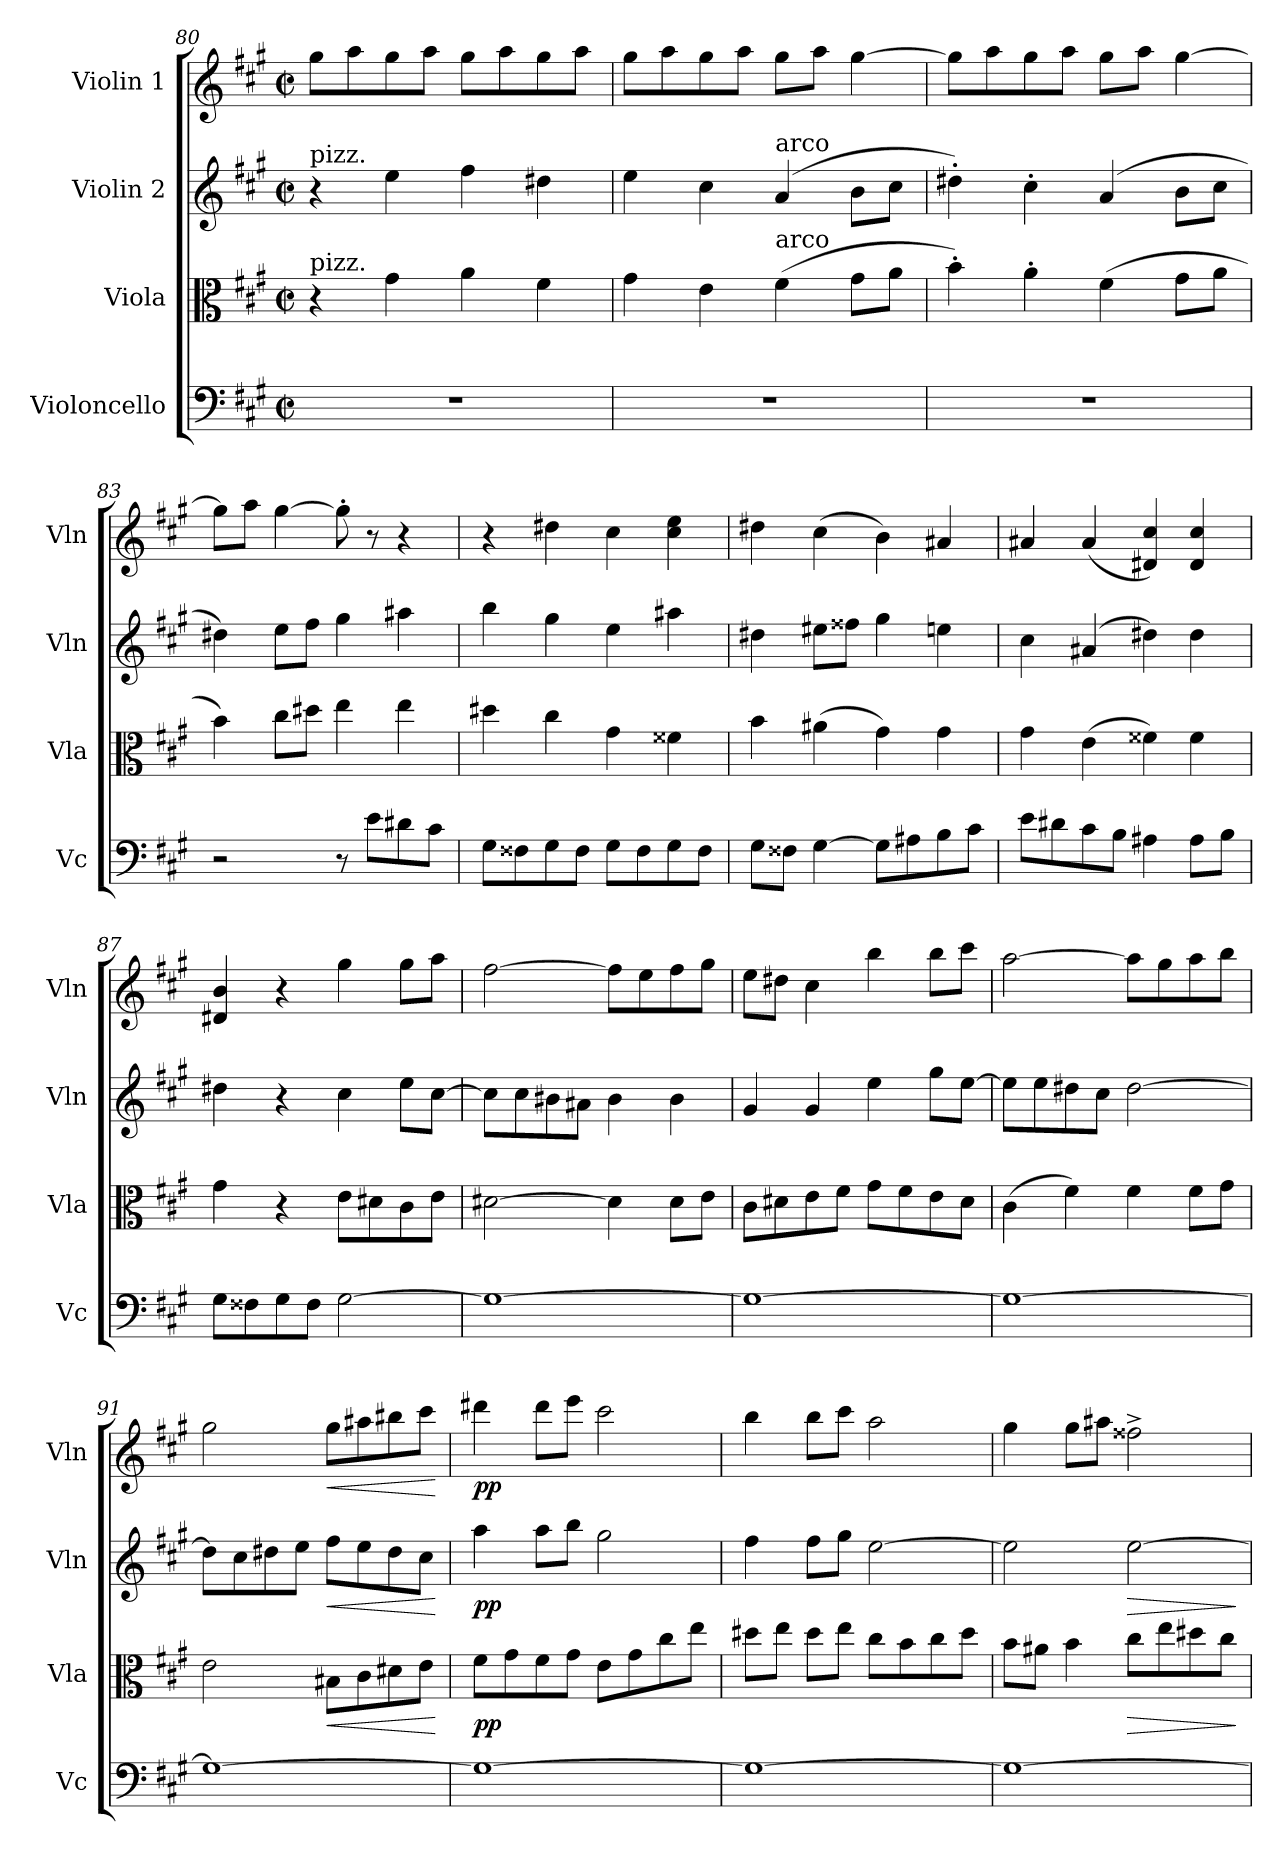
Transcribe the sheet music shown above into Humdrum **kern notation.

**kern	**kern	**dynam	**kern	**dynam	**kern	**dynam
*part4	*part3	*part3	*part2	*part2	*part1	*part1
*staff4	*staff3	*staff3	*staff2	*staff2	*staff1	*staff1
*I"Violoncello	*I"Viola	*	*I"Violin 2	*	*I"Violin 1	*
*I'Vc	*I'Vla	*	*I'Vln	*	*I'Vln	*
!!LO:LB:g=z
*clefF4	*clefC3	*	*clefG2	*	*clefG2	*
*k[f#c#g#]	*k[f#c#g#]	*	*k[f#c#g#]	*	*k[f#c#g#]	*
*M2/2	*M2/2	*	*M2/2	*	*M2/2	*
*met(c|)	*met(c|)	*	*met(c|)	*	*met(c|)	*
=80	=80	=80	=80	=80	=80	=80
!	!	!	!LO:TX:a:t=pizz.	!	!	!
!	!LO:TX:a:t=pizz.	!	!	!	!	!
!	!	!	!	!	!	!LO:DY:b
!	!	!	!	!	!	!LO:DY:n=1:b
1r	4r	.	4r	.	8gg#\L	other-dynamics p
.	.	.	.	.	8aa\	.
.	4g#\	.	4ee\	.	8gg#\	.
.	.	.	.	.	8aa\J	.
.	4a\	.	4ff#\	.	8gg#\L	.
.	.	.	.	.	8aa\	.
.	4f#\	.	4dd#X\	.	8gg#\	.
.	.	.	.	.	8aa\J	.
=81	=81	=81	=81	=81	=81	=81
1r	4g#\	.	4ee\	.	8gg#\L	.
.	.	.	.	.	8aa\	.
.	4e\	.	4cc#\	.	8gg#\	.
.	.	.	.	.	8aa\J	.
!	!	!	!LO:TX:a:t=arco	!	!	!
!	!LO:TX:a:t=arco	!	!	!	!	!
.	(4f#\	.	(4a/	.	8gg#\L	.
.	.	.	.	.	8aa\J	.
.	8g#\L	.	8b\L	.	[4gg#\	.
.	8a\J	.	8cc#\J	.	.	.
=82	=82	=82	=82	=82	=82	=82
1r	4b'\)	.	4dd#X'\)	.	8gg#\L]	.
.	.	.	.	.	8aa\	.
.	4a'\	.	4cc#'\	.	8gg#\	.
.	.	.	.	.	8aa\J	.
.	(4f#\	.	(4a/	.	8gg#\L	.
.	.	.	.	.	8aa\J	.
.	8g#\L	.	8b\L	.	[4gg#\	.
.	8a\J	.	8cc#\J	.	.	.
=83	=83	=83	=83	=83	=83	=83
2r	4b\)	.	4dd#X\)	.	8gg#\L]	.
.	.	.	.	.	8aa\J	.
.	8cc#\L	.	8ee\L	.	[4gg#\	.
.	8dd#X\J	.	8ff#\J	.	.	.
8r	4ee\	.	4gg#\	.	8gg#'\]	.
8e\L	.	.	.	.	8r	.
8d#X\	4ee\	.	4aa#X\	.	4r	.
8c#\J	.	.	.	.	.	.
!!LO:LB:g=z
=84	=84	=84	=84	=84	=84	=84
8G#\L	4dd#X\	.	4bb\	.	4r	.
8F##X\	.	.	.	.	.	.
8G#\	4cc#\	.	4gg#\	.	4dd#X\	.
8F##\J	.	.	.	.	.	.
8G#\L	4g#\	.	4ee\	.	4cc#\	.
8F##\	.	.	.	.	.	.
8G#\	4f##X\	.	4aa#X\	.	4cc#\ 4ee\	.
8F##\J	.	.	.	.	.	.
!!LO:LB:g=z
=85	=85	=85	=85	=85	=85	=85
8G#\L	4b\	.	4dd#X\	.	4dd#X\	.
8F##X\J	.	.	.	.	.	.
[4G#\	(4a#X\	.	8ee#X\L	.	(4cc#\	.
.	.	.	8ff##X\J	.	.	.
8G#\L]	4g#\)	.	4gg#\	.	4b\)	.
8A#X\	.	.	.	.	.	.
8B\	4g#\	.	4een\	.	4a#X/	.
8c#\J	.	.	.	.	.	.
=86	=86	=86	=86	=86	=86	=86
8e\L	4g#\	.	4cc#\	.	4a#X/	.
8d#X\	.	.	.	.	.	.
8c#\	(4e\	.	(4a#X/	.	(>4a#/	.
8B\J	.	.	.	.	.	.
4A#X\	4f##X\)	.	4dd#X\)	.	4d#X/ 4cc#/)	.
8A#\L	4f##\	.	4dd#\	.	4d#/ 4cc#/	.
8B\J	.	.	.	.	.	.
=87	=87	=87	=87	=87	=87	=87
8G#\L	4g#\	.	4dd#X\	.	4d#X/ 4b/	.
8F##X\	.	.	.	.	.	.
8G#\	4r	.	4r	.	4r	.
8F##\J	.	.	.	.	.	.
[2G#\	8e\L	.	4cc#\	.	4gg#\	.
.	8d#X\	.	.	.	.	.
.	8c#\	.	8ee\L	.	8gg#\L	.
.	8e\J	.	[8cc#\J	.	8aa\J	.
=88	=88	=88	=88	=88	=88	=88
1G#_	[2d#X\	.	8cc#\L]	.	[2ff#\	.
.	.	.	8cc#\	.	.	.
.	.	.	8b#X\	.	.	.
.	.	.	8a#X\J	.	.	.
.	4d#\]	.	4b#\	.	8ff#\L]	.
.	.	.	.	.	8ee\	.
.	8d#\L	.	4b#\	.	8ff#\	.
.	8e\J	.	.	.	8gg#\J	.
!!LO:PB:g=z
=89	=89	=89	=89	=89	=89	=89
1G#_	8c#\L	.	4g#/	.	8ee\L	.
.	8d#X\	.	.	.	8dd#X\J	.
.	8e\	.	4g#/	.	4cc#\	.
.	8f#\J	.	.	.	.	.
.	8g#\L	.	4ee\	.	4bb\	.
.	8f#\	.	.	.	.	.
.	8e\	.	8gg#\L	.	8bb\L	.
.	8d#\J	.	[8ee\J	.	8ccc#\J	.
!!LO:LB:g=z
=90	=90	=90	=90	=90	=90	=90
1G#_	(4c#\	.	8ee\L]	.	[2aa\	.
.	.	.	8ee\	.	.	.
.	4f#\)	.	8dd#X\	.	.	.
.	.	.	8cc#\J	.	.	.
.	4f#\	.	[2dd#\	.	8aa\L]	.
.	.	.	.	.	8gg#\	.
.	8f#\L	.	.	.	8aa\	.
.	8g#\J	.	.	.	8bb\J	.
=91	=91	=91	=91	=91	=91	=91
1G#_	2e\	.	8dd#\L]	.	2gg#\	.
.	.	.	8cc#\	.	.	.
.	.	.	8dd#X\	.	.	.
.	.	.	8ee\J	.	.	.
!	!	!LO:HP:b	!	!LO:HP:b	!	!LO:HP:b
.	8B#X\L	<	8ff#\L	<	8gg#\L	<
.	8c#\	.	8ee\	.	8aa#X\	.
.	8d#X\	.	8dd#\	.	8bb#X\	.
.	8e\J	.	8cc#\J	.	8ccc#\J	.
.	.	[	.	[	.	[
=92	=92	=92	=92	=92	=92	=92
!	!	!LO:DY:b	!	!LO:DY:b	!	!LO:DY:b
1G#_	8f#\L	pp	4aa\	pp	4ddd#X\	pp
.	8g#\	.	.	.	.	.
.	8f#\	.	8aa\L	.	8ddd#\L	.
.	8g#\J	.	8bb\J	.	8eee\J	.
.	8e\L	.	2gg#\	.	2ccc#\	.
.	8g#\	.	.	.	.	.
.	8cc#\	.	.	.	.	.
.	8ee\J	.	.	.	.	.
=93	=93	=93	=93	=93	=93	=93
1G#_	8dd#X\L	.	4ff#\	.	4bb\	.
.	8ee\J	.	.	.	.	.
.	8dd#\L	.	8ff#\L	.	8bb\L	.
.	8ee\J	.	8gg#\J	.	8ccc#\J	.
.	8cc#\L	.	[2ee\	.	2aa\	.
.	8b\	.	.	.	.	.
.	8cc#\	.	.	.	.	.
.	8dd#\J	.	.	.	.	.
!!LO:LB:g=z
=94	=94	=94	=94	=94	=94	=94
1G#_	8b\L	.	2ee\]	.	4gg#\	.
.	8a#X\J	.	.	.	.	.
.	4b\	.	.	.	8gg#\L	.
.	.	.	.	.	8aa#X\J	.
!	!	!LO:HP:b	!	!LO:HP:b	!	!
.	8cc#\L	>	[2ee\	>	2ff##X^\	.
.	8ee\	.	.	.	.	.
.	8dd#X\	.	.	.	.	.
.	8cc#\J	.	.	.	.	.
.	.	]	.	]	.	.
=	=	=	=	=	=	=
*-	*-	*-	*-	*-	*-	*-
